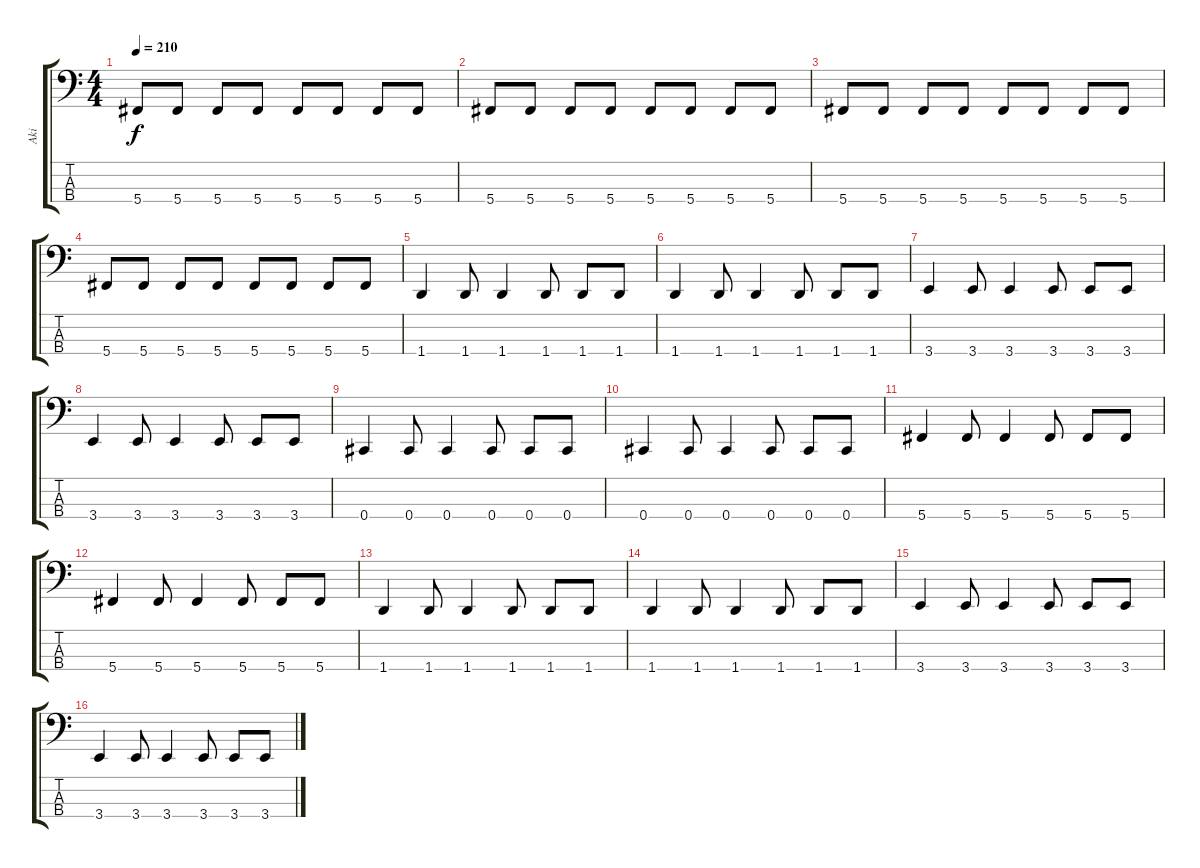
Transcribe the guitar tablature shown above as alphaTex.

\track ("Aki" "Aki") {instrument electricbasspick}
\staff {score tabs}
\tuning (Gb2 Db2 Ab1 Db1) {hide}
\ts (4 4)
\tempo 210
\clef f4
\ks c
5.4.8{dy f} 5.4.8 5.4.8 5.4.8 5.4.8 5.4.8 5.4.8 5.4.8 |
5.4.8 5.4.8 5.4.8 5.4.8 5.4.8 5.4.8 5.4.8 5.4.8 |
5.4.8 5.4.8 5.4.8 5.4.8 5.4.8 5.4.8 5.4.8 5.4.8 |
5.4.8 5.4.8 5.4.8 5.4.8 5.4.8 5.4.8 5.4.8 5.4.8 |
1.4.4 1.4.8 1.4.4 1.4.8 1.4.8 1.4.8 |
1.4.4 1.4.8 1.4.4 1.4.8 1.4.8 1.4.8 |
3.4.4 3.4.8 3.4.4 3.4.8 3.4.8 3.4.8 |
3.4.4 3.4.8 3.4.4 3.4.8 3.4.8 3.4.8 |
0.4.4 0.4.8 0.4.4 0.4.8 0.4.8 0.4.8 |
0.4.4 0.4.8 0.4.4 0.4.8 0.4.8 0.4.8 |
5.4.4 5.4.8 5.4.4 5.4.8 5.4.8 5.4.8 |
5.4.4 5.4.8 5.4.4 5.4.8 5.4.8 5.4.8 |
1.4.4 1.4.8 1.4.4 1.4.8 1.4.8 1.4.8 |
1.4.4 1.4.8 1.4.4 1.4.8 1.4.8 1.4.8 |
3.4.4 3.4.8 3.4.4 3.4.8 3.4.8 3.4.8 |
3.4.4 3.4.8 3.4.4 3.4.8 3.4.8 3.4.8
